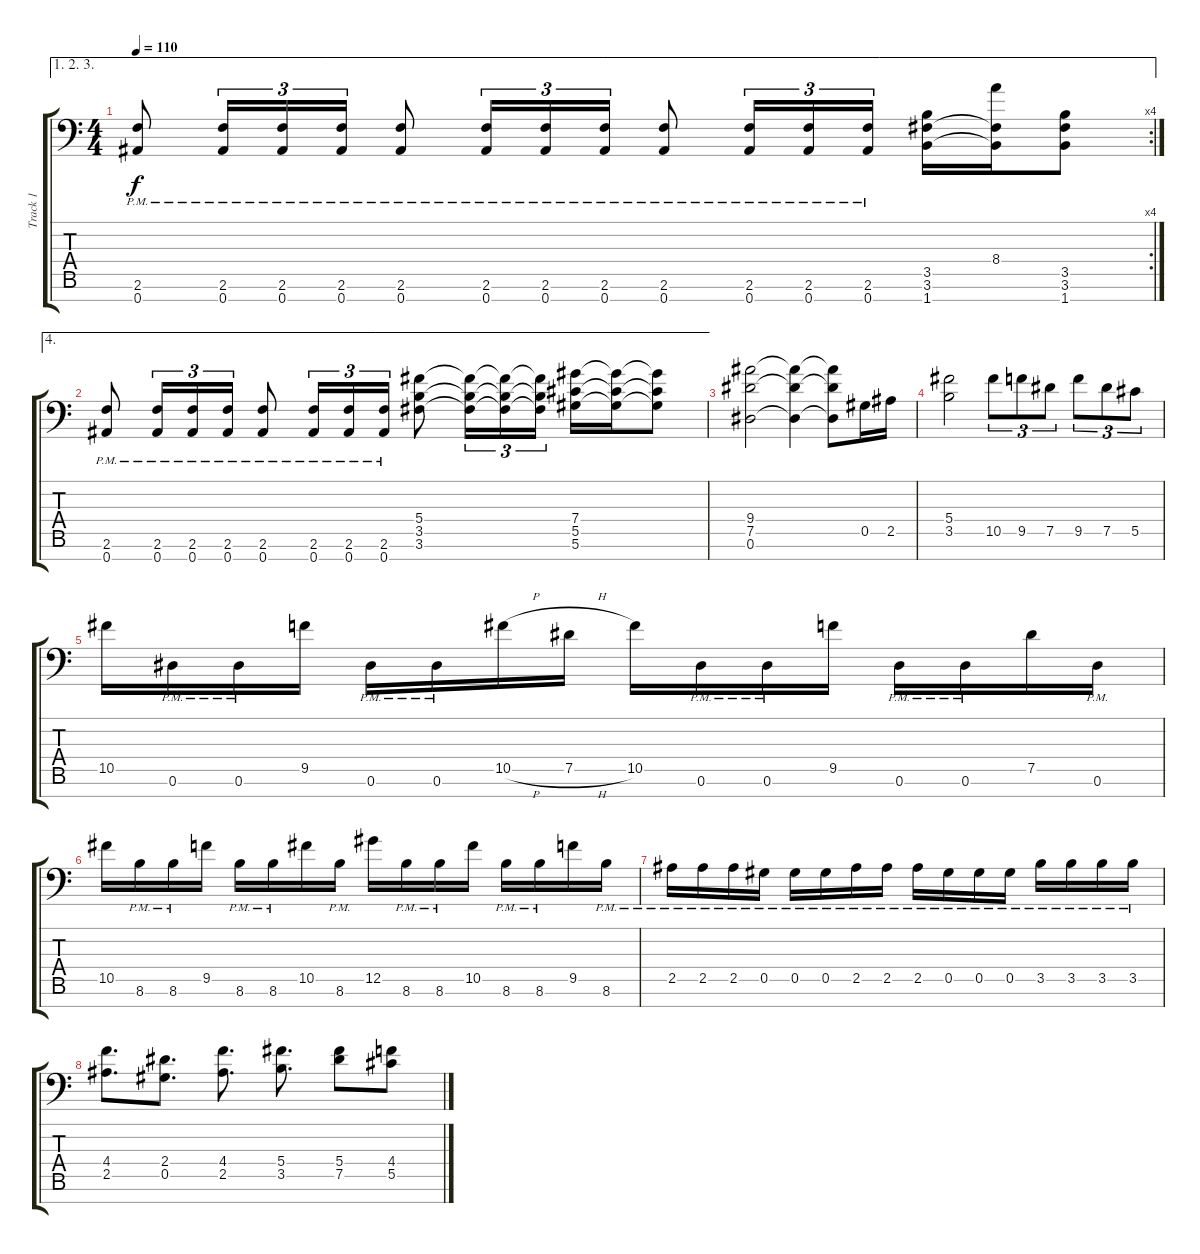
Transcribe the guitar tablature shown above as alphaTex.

\track ("Track 1" "Track 1") {instrument distortionguitar}
\staff {score tabs}
\tuning (Eb4 Bb3 Gb3 Db3 Ab2 Eb2 Bb1) {hide}
\ae (1 2 3)
\rc 4
\ts (4 4)
\tempo 110
\clef f4
\ks c
(2.6{pm} 0.7).8{dy f} (2.6{pm} 0.7).16{tu (3 2)} (2.6{pm} 0.7).16{tu (3 2)} (2.6{pm} 0.7).16{tu (3 2)} (2.6{pm} 0.7).8 (2.6{pm} 0.7).16{tu (3 2)} (2.6{pm} 0.7).16{tu (3 2)} (2.6{pm} 0.7).16{tu (3 2)} (2.6{pm} 0.7).8 (2.6{pm} 0.7).16{tu (3 2)} (2.6{pm} 0.7).16{tu (3 2)} (2.6{pm} 0.7).16{tu (3 2)} (3.5 3.6 1.7).16 (8.4{t} 3.6{t} 1.7{t}).16 (3.5 3.6 1.7).8 |
\ae 4
(2.6{pm} 0.7).8 (2.6{pm} 0.7).16{tu (3 2)} (2.6{pm} 0.7).16{tu (3 2)} (2.6{pm} 0.7).16{tu (3 2)} (2.6{pm} 0.7).8 (2.6{pm} 0.7).16{tu (3 2)} (2.6{pm} 0.7).16{tu (3 2)} (2.6{pm} 0.7).16{tu (3 2)} (5.4 3.5 3.6).8 (5.4{t} 3.5{t} 3.6{t}).16{tu (3 2)} (5.4{t} 3.5{t} 3.6{t}).16{tu (3 2)} (5.4{t} 3.5{t} 3.6{t}).16{tu (3 2)} (7.4 5.5 5.6).16 (7.4{t} 5.5{t} 5.6{t}).16 (7.4{t} 5.5{t} 5.6{t}).8 |
(9.4 7.5 0.6).2 (9.4{t} 7.5{t} 0.6{t}).4 (9.4{t} 7.5{t} 0.6{t}).8 0.5.16 2.5.16 |
(5.4 3.5).2 10.5.8{tu (3 2)} 9.5.8{tu (3 2)} 7.5.8{tu (3 2)} 9.5.8{tu (3 2)} 7.5.8{tu (3 2)} 5.5.8{tu (3 2)} |
10.5.16 0.6{pm}.16 0.6{pm}.16 9.5.16 0.6{pm}.16 0.6{pm}.16 10.5{h}.16 7.5{h}.16 10.5.16 0.6{pm}.16 0.6{pm}.16 9.5.16 0.6{pm}.16 0.6{pm}.16 7.5.16 0.6{pm}.16 |
10.5.16 8.6{pm}.16 8.6{pm}.16 9.5.16 8.6{pm}.16 8.6{pm}.16 10.5.16 8.6{pm}.16 12.5.16 8.6{pm}.16 8.6{pm}.16 10.5.16 8.6{pm}.16 8.6{pm}.16 9.5.16 8.6{pm}.16 |
2.5{pm}.16 2.5{pm}.16 2.5{pm}.16 0.5{pm}.16 0.5{pm}.16 0.5{pm}.16 2.5{pm}.16 2.5{pm}.16 2.5{pm}.16 0.5{pm}.16 0.5{pm}.16 0.5{pm}.16 3.5{pm}.16 3.5{pm}.16 3.5{pm}.16 3.5{pm}.16 |
(4.4 2.5).8{d} (2.4 0.5).8{d} (4.4 2.5).8{d} (5.4 3.5).8{d} (5.4 7.5).8 (4.4 5.5).8
